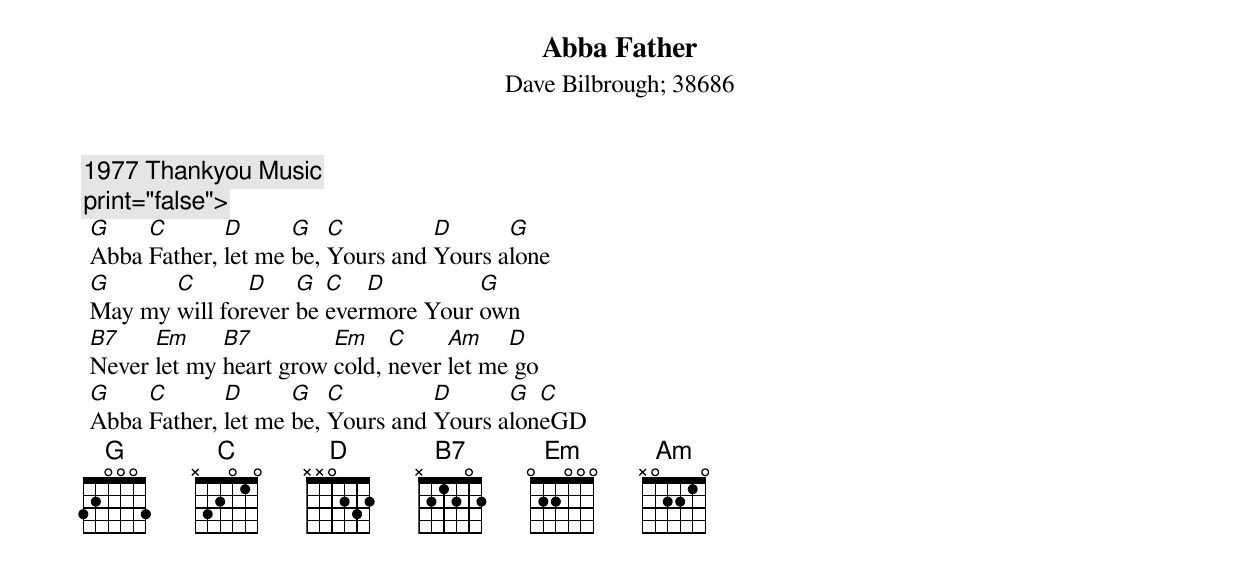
{title:Abba Father}
{subtitle:Dave Bilbrough}
{subtitle:38686}
{comment:}
{comment:1977 Thankyou Music}
{comment:print="false">}
 [G]Abba [C]Father, [D]let me [G]be, [C]Yours and [D]Yours a[G]lone
 [G]May my [C]will for[D]ever [G]be [C]ever[D]more Your [G]own
 [B7]Never [Em]let my [B7]heart grow [Em]cold, [C]never [Am]let me[D] go
 [G]Abba [C]Father, [D]let me [G]be, [C]Yours and [D]Yours a[G]lon[C]eGD
